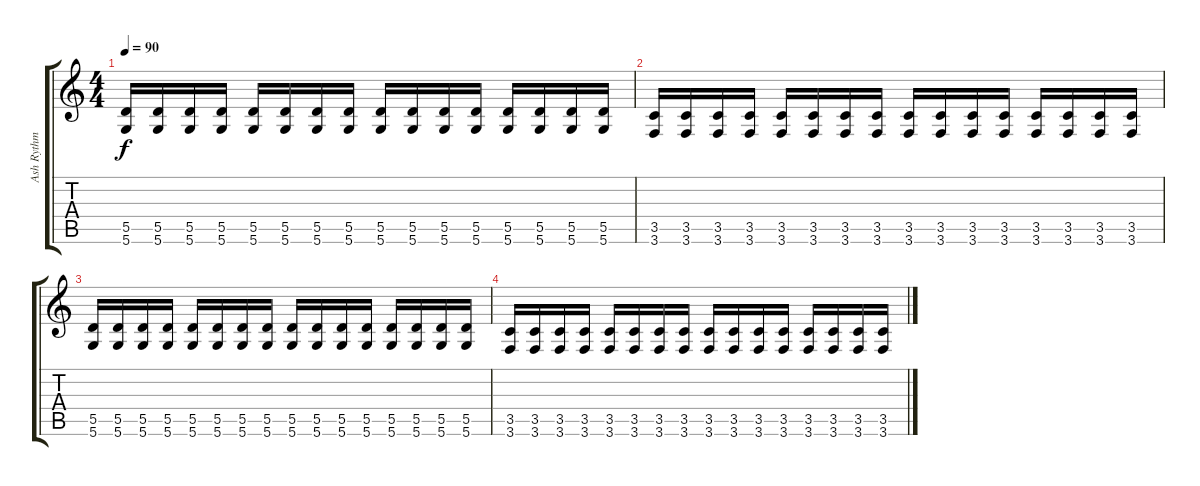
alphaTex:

\track ("Ash Rythm" "Ash Rythm") {instrument distortionguitar}
\staff {score tabs}
\tuning (E4 B3 G3 D3 A2 D2) {hide}
\ts (4 4)
\tempo 90
\clef g2
\ks c
(5.5 5.6).16{dy f} (5.5 5.6).16 (5.5 5.6).16 (5.5 5.6).16 (5.5 5.6).16 (5.5 5.6).16 (5.5 5.6).16 (5.5 5.6).16 (5.5 5.6).16 (5.5 5.6).16 (5.5 5.6).16 (5.5 5.6).16 (5.5 5.6).16 (5.5 5.6).16 (5.5 5.6).16 (5.5 5.6).16 |
(3.5 3.6).16 (3.5 3.6).16 (3.5 3.6).16 (3.5 3.6).16 (3.5 3.6).16 (3.5 3.6).16 (3.5 3.6).16 (3.5 3.6).16 (3.5 3.6).16 (3.5 3.6).16 (3.5 3.6).16 (3.5 3.6).16 (3.5 3.6).16 (3.5 3.6).16 (3.5 3.6).16 (3.5 3.6).16 |
(5.5 5.6).16 (5.5 5.6).16 (5.5 5.6).16 (5.5 5.6).16 (5.5 5.6).16 (5.5 5.6).16 (5.5 5.6).16 (5.5 5.6).16 (5.5 5.6).16 (5.5 5.6).16 (5.5 5.6).16 (5.5 5.6).16 (5.5 5.6).16 (5.5 5.6).16 (5.5 5.6).16 (5.5 5.6).16 |
(3.5 3.6).16 (3.5 3.6).16 (3.5 3.6).16 (3.5 3.6).16 (3.5 3.6).16 (3.5 3.6).16 (3.5 3.6).16 (3.5 3.6).16 (3.5 3.6).16 (3.5 3.6).16 (3.5 3.6).16 (3.5 3.6).16 (3.5 3.6).16 (3.5 3.6).16 (3.5 3.6).16 (3.5 3.6).16
